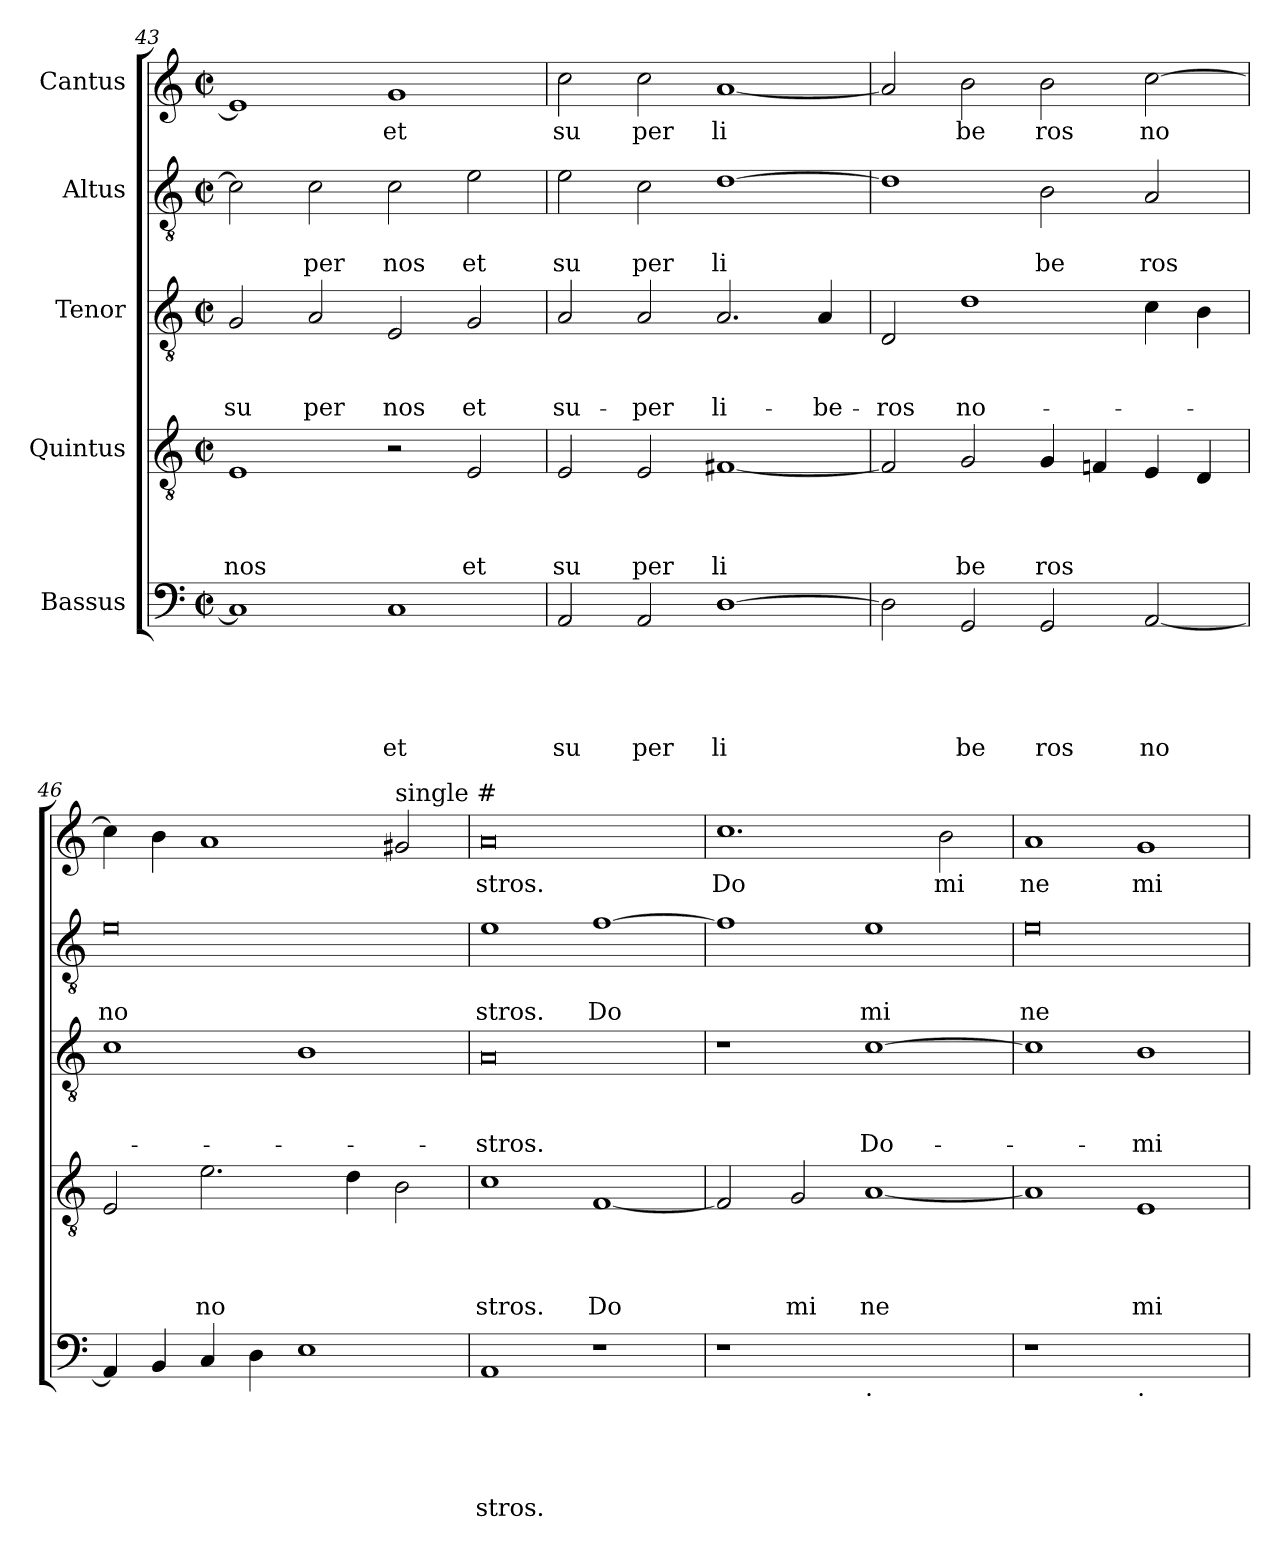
**kern	**text	**text	**text	**text	**text	**kern	**text	**text	**text	**text	**kern	**text	**text	**text	**kern	**text	**text	**kern	**text
*part5	*part5	*part5	*part5	*part5	*part5	*part4	*part4	*part4	*part4	*part4	*part3	*part3	*part3	*part3	*part2	*part2	*part2	*part1	*part1
*staff5	*staff5	*staff5	*staff5	*staff5	*staff5	*staff4	*staff4	*staff4	*staff4	*staff4	*staff3	*staff3	*staff3	*staff3	*staff2	*staff2	*staff2	*staff1	*staff1
*I"Bassus	*	*	*	*	*	*I"Quintus	*	*	*	*	*I"Tenor	*	*	*	*I"Altus	*	*	*I"Cantus	*
*clefF4	*	*	*	*	*	*clefGv2	*	*	*	*	*clefGv2	*	*	*	*clefGv2	*	*	*clefG2	*
*k[]	*	*	*	*	*	*k[]	*	*	*	*	*k[]	*	*	*	*k[]	*	*	*k[]	*
*C:	*	*	*	*	*	*C:	*	*	*	*	*C:	*	*	*	*C:	*	*	*C:	*
*M2/2	*	*	*	*	*	*M2/2	*	*	*	*	*M2/2	*	*	*	*M2/2	*	*	*M2/2	*
*met(c|)	*	*	*	*	*	*met(c|)	*	*	*	*	*met(c|)	*	*	*	*met(c|)	*	*	*met(c|)	*
=43	=43	=43	=43	=43	=43	=43	=43	=43	=43	=43	=43	=43	=43	=43	=43	=43	=43	=43	=43
!	!	!	!	!	!	!	!	!	!	!LO:LY:b	!	!	!	!LO:LY:b	!	!	!	!	!
1C]	.	.	.	.	.	1E	.	.	.	nos	2G/	.	.	su	2c\]	.	.	1e]	.
!	!	!	!	!	!	!	!	!	!	!	!	!	!	!LO:LY:b	!	!	!LO:LY:b	!	!
.	.	.	.	.	.	.	.	.	.	.	2A/	.	.	per	2c\	.	-per	.	.
!	!	!	!	!	!LO:LY:b	!	!	!	!	!	!	!	!	!LO:LY:b	!	!	!LO:LY:b	!	!LO:LY:b
1C	.	.	.	.	et	2r	.	.	.	.	2E/	.	.	nos	2c\	.	nos	1g	et
!	!	!	!	!	!	!	!	!	!	!LO:LY:b	!	!	!	!LO:LY:b	!	!	!LO:LY:b	!	!
.	.	.	.	.	.	2E/	.	.	.	et	2G/	.	.	et	2e\	.	et	.	.
!!LO:PB:g=z
=44	=44	=44	=44	=44	=44	=44	=44	=44	=44	=44	=44	=44	=44	=44	=44	=44	=44	=44	=44
!	!	!	!	!	!LO:LY:b	!	!	!	!	!LO:LY:b	!	!	!	!LO:LY:b	!	!	!LO:LY:b	!	!LO:LY:b
2AA/	.	.	.	.	su	2E/	.	.	.	su	2A/	.	.	su-	2e\	.	su	2cc\	su
!	!	!	!	!	!LO:LY:b	!	!	!	!	!LO:LY:b	!	!	!	!LO:LY:b	!	!	!LO:LY:b	!	!LO:LY:b
2AA/	.	.	.	.	per	2E/	.	.	.	per	2A/	.	.	-per	2c\	.	per	2cc\	per
!	!	!	!	!	!LO:LY:b	!	!	!	!	!LO:LY:b	!	!	!	!LO:LY:b	!	!	!LO:LY:b	!	!LO:LY:b
[>1D	.	.	.	.	li	[<1F#X	.	.	.	li	2.A/	.	.	li-	[>1d	.	li	[<1a	li
!	!	!	!	!	!	!	!	!	!	!	!	!	!	!LO:LY:b	!	!	!	!	!
.	.	.	.	.	.	.	.	.	.	.	4A/	.	.	-be-	.	.	.	.	.
=45	=45	=45	=45	=45	=45	=45	=45	=45	=45	=45	=45	=45	=45	=45	=45	=45	=45	=45	=45
!	!	!	!	!	!	!	!	!	!	!	!	!	!	!LO:LY:b	!	!	!	!	!
2D\]	.	.	.	.	.	2F#/]	.	.	.	.	2D/	.	.	-ros	1d]	.	.	2a/]	.
!	!	!	!	!	!LO:LY:b	!	!	!	!	!LO:LY:b	!	!	!	!LO:LY:b	!	!	!	!	!LO:LY:b
2GG/	.	.	.	.	be	2G/	.	.	.	be	1d	.	.	no-	.	.	.	2b\	be
!	!	!	!	!	!LO:LY:b	!	!	!	!	!LO:LY:b	!	!	!	!	!	!	!LO:LY:b	!	!LO:LY:b
2GG/	.	.	.	.	ros	4G/	.	.	.	ros	.	.	.	.	2B\	.	be	2b\	ros
.	.	.	.	.	.	4Fn/	.	.	.	.	.	.	.	.	.	.	.	.	.
!	!	!	!	!	!LO:LY:b	!	!	!	!	!	!	!	!	!	!	!	!LO:LY:b	!	!LO:LY:b
[<2AA/	.	.	.	.	no	4E/	.	.	.	.	4c\	.	.	.	2A/	.	ros	[>2cc\	no
.	.	.	.	.	.	4D/	.	.	.	.	4B\	.	.	.	.	.	.	.	.
=46	=46	=46	=46	=46	=46	=46	=46	=46	=46	=46	=46	=46	=46	=46	=46	=46	=46	=46	=46
!	!	!	!	!	!	!	!	!	!	!	!	!	!	!	!	!	!LO:LY:b	!	!
4AA/]	.	.	.	.	.	2E/	.	.	.	.	1c	.	.	.	0e	.	no	4cc\]	.
4BB/	.	.	.	.	.	.	.	.	.	.	.	.	.	.	.	.	.	4b\	.
!	!	!	!	!	!	!	!	!	!	!LO:LY:b	!	!	!	!	!	!	!	!	!
4C/	.	.	.	.	.	2.e\	.	.	.	no	.	.	.	.	.	.	.	1a	.
4D\	.	.	.	.	.	.	.	.	.	.	.	.	.	.	.	.	.	.	.
1E	.	.	.	.	.	.	.	.	.	.	1B	.	.	.	.	.	.	.	.
.	.	.	.	.	.	4d\	.	.	.	.	.	.	.	.	.	.	.	.	.
!	!	!	!	!	!	!	!	!	!	!	!	!	!	!	!	!	!	!LO:TX:a:t=single #	!
.	.	.	.	.	.	2B\	.	.	.	.	.	.	.	.	.	.	.	2g#/	.
=47	=47	=47	=47	=47	=47	=47	=47	=47	=47	=47	=47	=47	=47	=47	=47	=47	=47	=47	=47
!	!	!	!	!	!LO:LY:b	!	!	!	!	!LO:LY:b	!	!	!	!LO:LY:b	!	!	!LO:LY:b	!	!LO:LY:b
1AA	.	.	.	.	stros.	1c	.	.	.	stros.	0A	.	.	-stros.	1e	.	stros.	0a	stros.
!	!	!	!	!	!	!	!	!	!	!LO:LY:b	!	!	!	!	!	!	!LO:LY:b	!	!
1r	.	.	.	.	.	[<1F	.	.	.	Do	.	.	.	.	[>1f	.	Do	.	.
=48	=48	=48	=48	=48	=48	=48	=48	=48	=48	=48	=48	=48	=48	=48	=48	=48	=48	=48	=48
!	!	!	!	!	!	!	!	!	!	!	!	!	!	!	!	!	!	!	!LO:LY:b
1r	.	.	.	.	.	2F/]	.	.	.	.	1r	.	.	.	1f]	.	.	1.cc	Do
!	!	!	!	!	!	!	!	!	!	!LO:LY:b	!	!	!	!	!	!	!	!	!
.	.	.	.	.	.	2G/	.	.	.	mi	.	.	.	.	.	.	.	.	.
!LO:TX:b:t=.	!	!	!	!	!	!	!	!	!	!	!	!	!	!	!	!	!	!	!
!	!	!	!	!	!	!	!	!	!	!LO:LY:b	!	!	!	!LO:LY:b	!	!	!LO:LY:b	!	!
1ryy	.	.	.	.	.	[<1A	.	.	.	ne	[>1c	.	.	Do-	1e	.	mi	.	.
!	!	!	!	!	!	!	!	!	!	!	!	!	!	!	!	!	!	!	!LO:LY:b
.	.	.	.	.	.	.	.	.	.	.	.	.	.	.	.	.	.	2b\	mi
=49	=49	=49	=49	=49	=49	=49	=49	=49	=49	=49	=49	=49	=49	=49	=49	=49	=49	=49	=49
!	!	!	!	!	!	!	!	!	!	!	!	!	!	!	!	!	!LO:LY:b	!	!LO:LY:b
1r	.	.	.	.	.	1A]	.	.	.	.	1c]	.	.	.	0e	.	ne	1a	ne
!LO:TX:b:t=.	!	!	!	!	!	!	!	!	!	!	!	!	!	!	!	!	!	!	!
!	!	!	!	!	!	!	!	!	!	!LO:LY:b	!	!	!	!LO:LY:b	!	!	!	!	!LO:LY:b
1ryy	.	.	.	.	.	1E	.	.	.	mi	1B	.	.	-mi-	.	.	.	1g	mi
=	=	=	=	=	=	=	=	=	=	=	=	=	=	=	=	=	=	=	=
*-	*-	*-	*-	*-	*-	*-	*-	*-	*-	*-	*-	*-	*-	*-	*-	*-	*-	*-	*-
